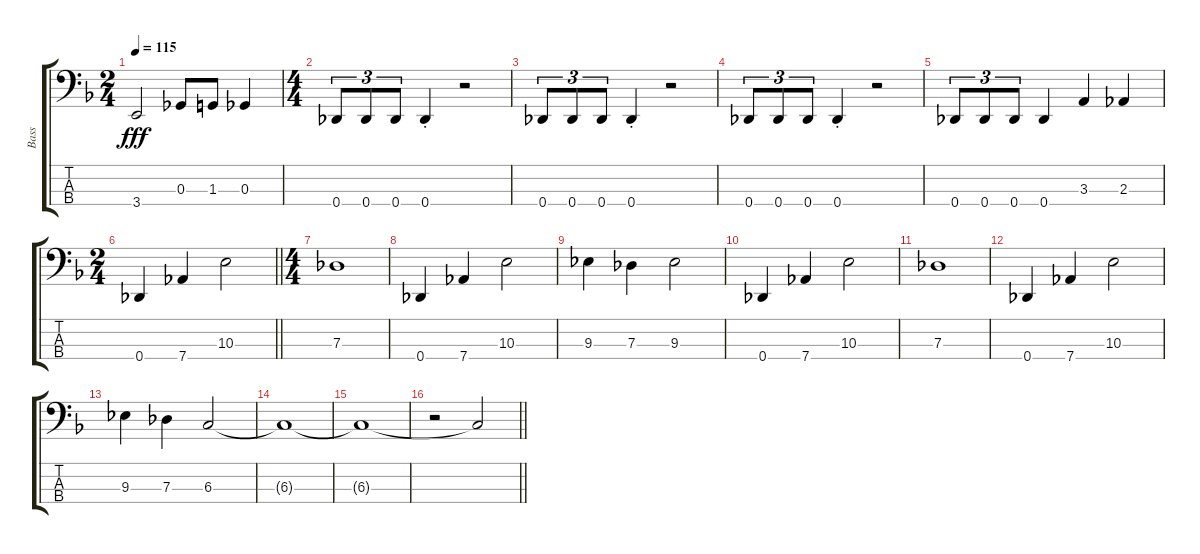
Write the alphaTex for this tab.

\track ("Bass" "Bass") {instrument electricbasspick}
\staff {score tabs}
\tuning (E2 B1 Gb1 Db1) {hide}
\ts (2 4)
\tempo 115
\clef f4
\ks f
3.4.2{dy fff} 0.3.8 1.3.8 0.3.4 |
\ts (4 4)
0.4.8{tu (3 2)} 0.4.8{tu (3 2)} 0.4.8{tu (3 2)} 0.4{st}.4 r.2 |
0.4.8{tu (3 2)} 0.4.8{tu (3 2)} 0.4.8{tu (3 2)} 0.4{st}.4 r.2 |
0.4.8{tu (3 2)} 0.4.8{tu (3 2)} 0.4.8{tu (3 2)} 0.4{st}.4 r.2 |
0.4.8{tu (3 2)} 0.4.8{tu (3 2)} 0.4.8{tu (3 2)} 0.4.4 3.3.4 2.3.4 |
\ts (2 4)
\barLineRight lightlight
0.4.4 7.4.4 10.3.2 |
\ts (4 4)
7.3.1 |
0.4.4 7.4.4 10.3.2 |
9.3.4 7.3.4 9.3.2 |
0.4.4 7.4.4 10.3.2 |
7.3.1 |
0.4.4 7.4.4 10.3.2 |
9.3.4 7.3.4 6.3.2 |
6.3{t}.1 |
6.3{t}.1 |
\barLineRight lightlight
r.2 6.3{t}.2
